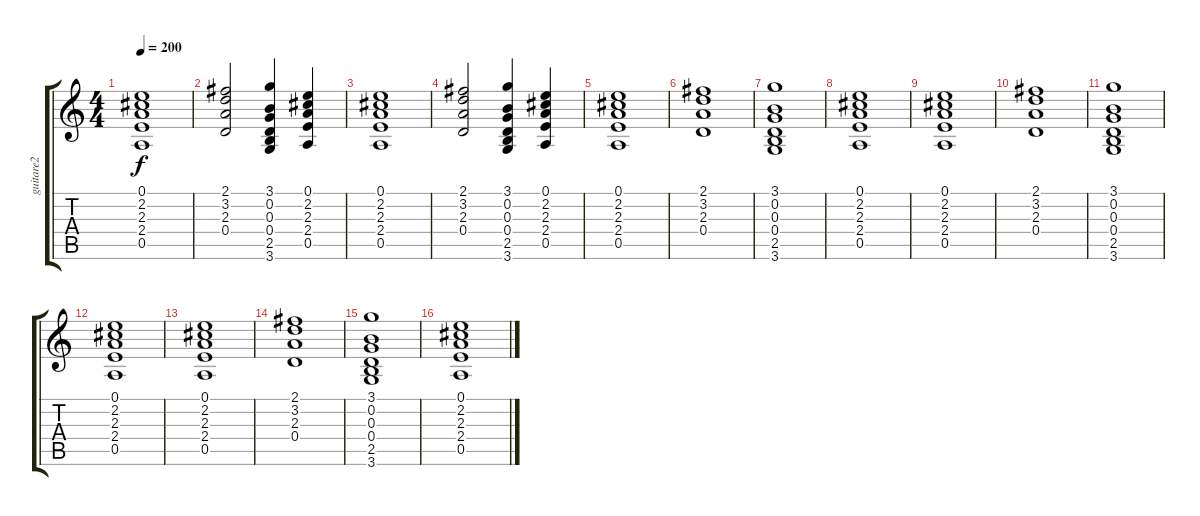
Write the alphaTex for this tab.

\track ("guitare2" "guitare2") {instrument distortionguitar}
\staff {score tabs}
\tuning (E4 B3 G3 D3 A2 E2) {hide}
\ts (4 4)
\tempo 200
\clef g2
\ks c
(0.1 2.2 2.3 2.4 0.5).1{dy f} |
(2.1 3.2 2.3 0.4).2 (3.1 0.2 0.3 0.4 2.5 3.6).4 (0.1 2.2 2.3 2.4 0.5).4 |
(0.1 2.2 2.3 2.4 0.5).1 |
(2.1 3.2 2.3 0.4).2 (3.1 0.2 0.3 0.4 2.5 3.6).4 (0.1 2.2 2.3 2.4 0.5).4 |
(0.1 2.2 2.3 2.4 0.5).1 |
(2.1 3.2 2.3 0.4).1 |
(3.1 0.2 0.3 0.4 2.5 3.6).1 |
(0.1 2.2 2.3 2.4 0.5).1 |
(0.1 2.2 2.3 2.4 0.5).1 |
(2.1 3.2 2.3 0.4).1 |
(3.1 0.2 0.3 0.4 2.5 3.6).1 |
(0.1 2.2 2.3 2.4 0.5).1 |
(0.1 2.2 2.3 2.4 0.5).1 |
(2.1 3.2 2.3 0.4).1 |
(3.1 0.2 0.3 0.4 2.5 3.6).1 |
(0.1 2.2 2.3 2.4 0.5).1
